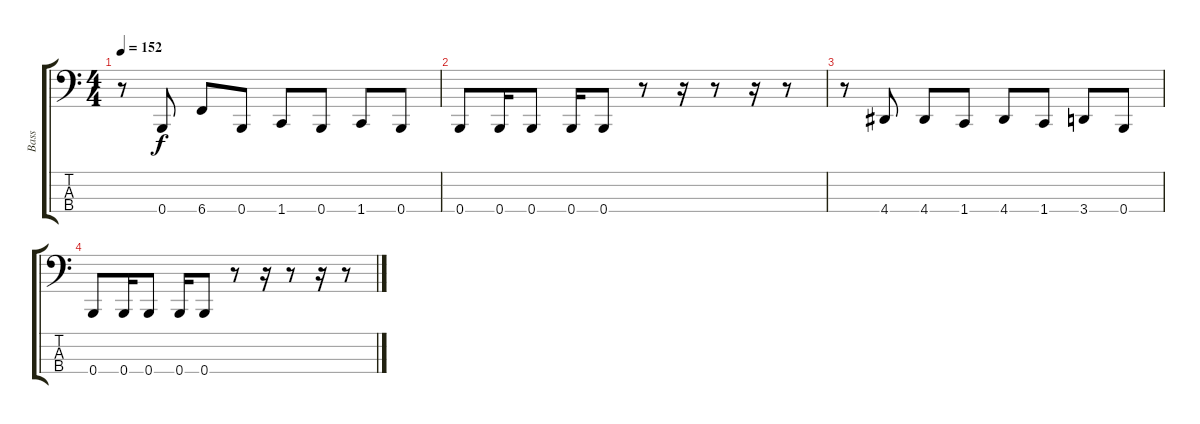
\track ("Bass" "Bass") {instrument electricbasspick}
\staff {score tabs}
\tuning (E2 B1 Gb1 B0) {hide}
\ts (4 4)
\tempo 152
\clef f4
\ks c
r.8{dy f} 0.4.8 6.4.8 0.4.8 1.4.8 0.4.8 1.4.8 0.4.8 |
0.4.8 0.4.16 0.4.8 0.4.16 0.4.8 r.8 r.16 r.8 r.16 r.8 |
r.8 4.4.8 4.4.8 1.4.8 4.4.8 1.4.8 3.4.8 0.4.8 |
0.4.8 0.4.16 0.4.8 0.4.16 0.4.8 r.8 r.16 r.8 r.16 r.8
